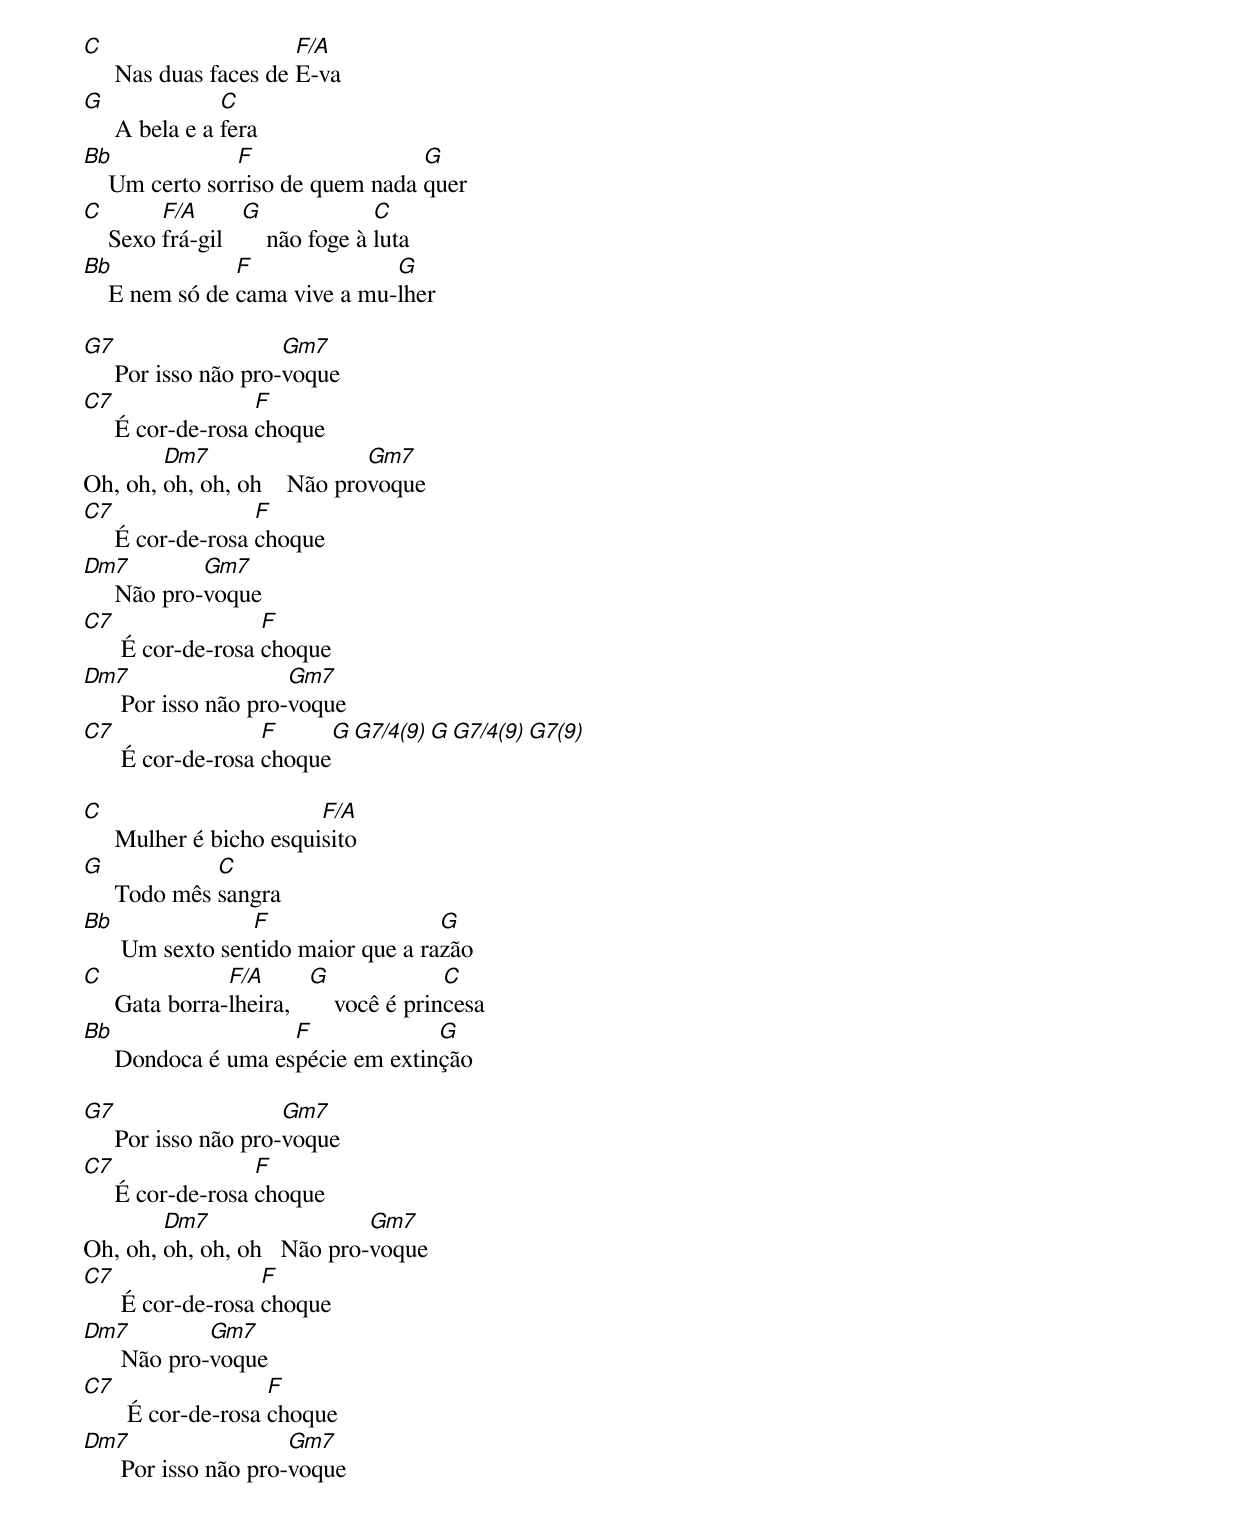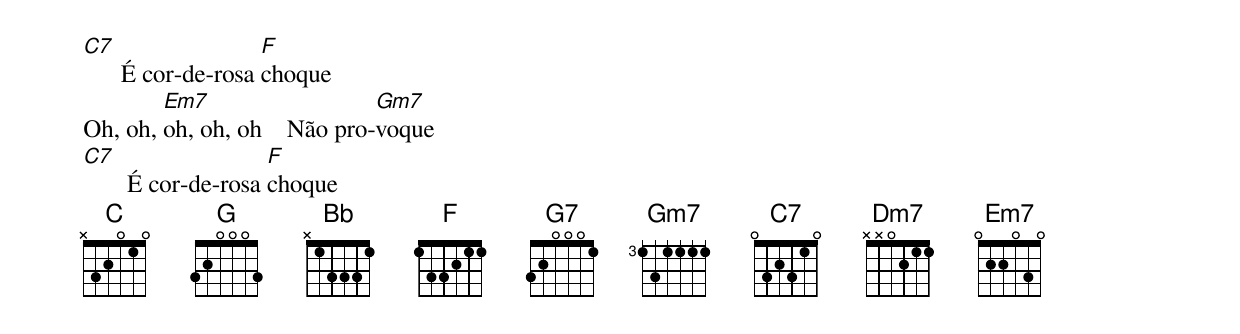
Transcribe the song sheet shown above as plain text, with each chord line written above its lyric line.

C                      F/A
     Nas duas faces de E-va
G               C
     A bela e a fera
Bb              F                 G
    Um certo sorriso de quem nada quer
C        F/A       G              C
    Sexo frá-gil       não foge à luta
Bb              F              G
    E nem só de cama vive a mu-lher

G7                    Gm7
     Por isso não pro-voque
C7                 F
     É cor-de-rosa choque
        Dm7                  Gm7
Oh, oh, oh, oh, oh    Não provoque
C7                 F
     É cor-de-rosa choque
Dm7          Gm7
     Não pro-voque
C7                  F
      É cor-de-rosa choque
Dm7                    Gm7
      Por isso não pro-voque
C7                  F       G    G7/4(9)    G   G7/4(9)   G7(9)
      É cor-de-rosa choque

C                        F/A
     Mulher é bicho esquisito
G             C
     Todo mês sangra
Bb                F                  G
      Um sexto sentido maior que a razão
C               F/A       G              C
     Gata borra-lheira,       você é princesa
Bb                   F             G
     Dondoca é uma espécie em extinção

G7                    Gm7
     Por isso não pro-voque
C7                 F
     É cor-de-rosa choque
        Dm7                  Gm7
Oh, oh,	oh, oh, oh   Não pro-voque
C7                  F
      É cor-de-rosa choque
Dm7           Gm7
      Não pro-voque
C7                   F
       É cor-de-rosa choque
Dm7                    Gm7
      Por isso não pro-voque
C7                  F
      É cor-de-rosa choque
        Em7                   Gm7
Oh, oh, oh, oh, oh    Não pro-voque
C7                   F
       É cor-de-rosa choque
